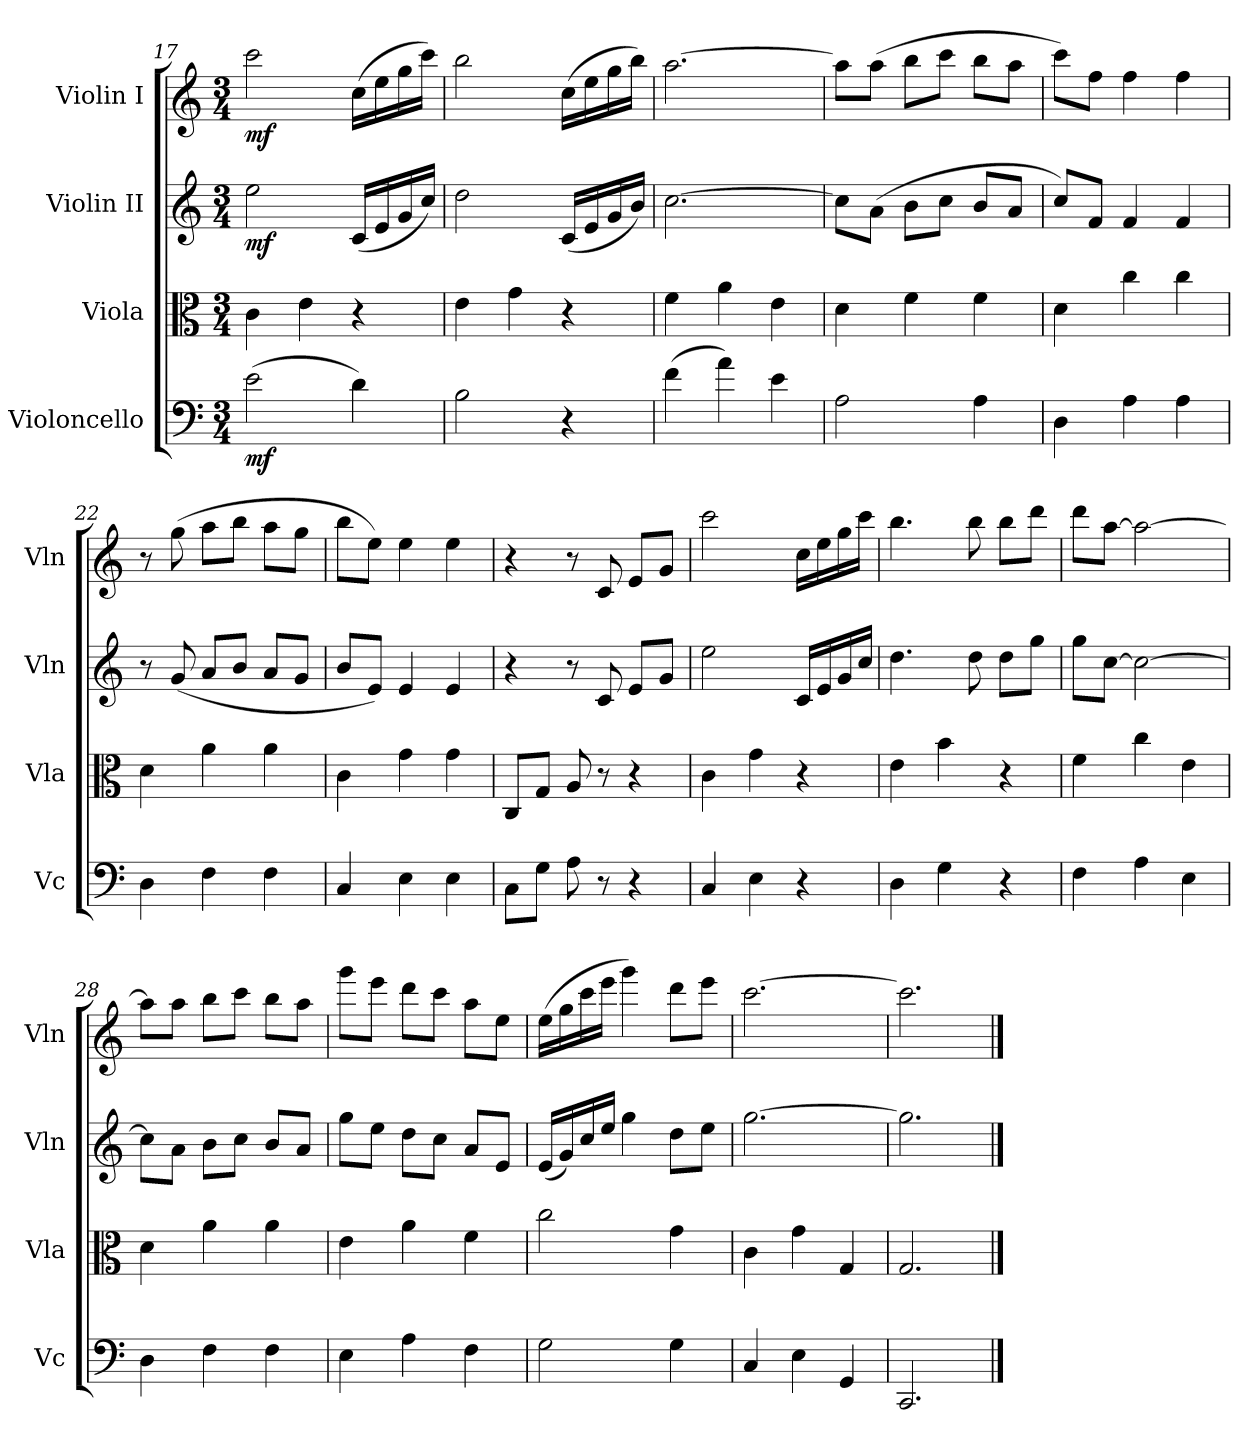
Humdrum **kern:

**kern	**dynam	**kern	**kern	**dynam	**kern	**dynam
*part4	*part4	*part3	*part2	*part2	*part1	*part1
*staff4	*staff4	*staff3	*staff2	*staff2	*staff1	*staff1
*I"Violoncello	*	*I"Viola	*I"Violin II	*	*I"Violin I	*
*I'Vc	*	*I'Vla	*I'Vln	*	*I'Vln	*
!!LO:PB:g=z
*clefF4	*	*clefC3	*clefG2	*	*clefG2	*
*k[]	*	*k[]	*k[]	*	*k[]	*
*M3/4	*	*M3/4	*M3/4	*	*M3/4	*
=17	=17	=17	=17	=17	=17	=17
!	!LO:DY:b	!	!	!LO:DY:b	!	!LO:DY:b
(>2e\	mf	4c\	2ee\	mf	2ccc\	mf
.	.	4e\	.	.	.	.
4d\)	.	4r	(<16c/LL	.	(>16cc\LL	.
.	.	.	16e/	.	16ee\	.
.	.	.	16g/	.	16gg\	.
.	.	.	16cc/JJ)	.	16ccc\JJ)	.
=18	=18	=18	=18	=18	=18	=18
2B\	.	4e\	2dd\	.	2bb\	.
.	.	4g\	.	.	.	.
4r	.	4r	(<16c/LL	.	(>16cc\LL	.
.	.	.	16e/	.	16ee\	.
.	.	.	16g/	.	16gg\	.
.	.	.	16b/JJ)	.	16bb\JJ)	.
=19	=19	=19	=19	=19	=19	=19
(>4f\	.	4f\	[2.cc\	.	[2.aa\	.
4a\)	.	4a\	.	.	.	.
4e\	.	4e\	.	.	.	.
=20	=20	=20	=20	=20	=20	=20
2A\	.	4d\	8cc\L]	.	8aa\L]	.
.	.	.	(>8a\J	.	(>8aa\J	.
.	.	4f\	8b\L	.	8bb\L	.
.	.	.	8cc\J	.	8ccc\J	.
4A\	.	4f\	8b/L	.	8bb\L	.
.	.	.	8a/J	.	8aa\J	.
=21	=21	=21	=21	=21	=21	=21
4D\	.	4d\	8cc/L)	.	8ccc\L)	.
.	.	.	8f/J	.	8ff\J	.
4A\	.	4cc\	4f/	.	4ff\	.
4A\	.	4cc\	4f/	.	4ff\	.
=22	=22	=22	=22	=22	=22	=22
4D\	.	4d\	8r	.	8r	.
.	.	.	(<8g/	.	(>8gg\	.
4F\	.	4a\	8a/L	.	8aa\L	.
.	.	.	8b/J	.	8bb\J	.
4F\	.	4a\	8a/L	.	8aa\L	.
.	.	.	8g/J	.	8gg\J	.
=23	=23	=23	=23	=23	=23	=23
4C/	.	4c\	8b/L	.	8bb\L	.
.	.	.	8e/J)	.	8ee\J)	.
4E\	.	4g\	4e/	.	4ee\	.
4E\	.	4g\	4e/	.	4ee\	.
!!LO:LB:g=z
=24	=24	=24	=24	=24	=24	=24
8C\L	.	8C/L	4r	.	4r	.
8G\J	.	8G/J	.	.	.	.
8A\	.	8A/	8r	.	8r	.
8r	.	8r	8c/	.	8c/	.
4r	.	4r	8e/L	.	8e/L	.
.	.	.	8g/J	.	8g/J	.
=25	=25	=25	=25	=25	=25	=25
4C/	.	4c\	2ee\	.	2ccc\	.
4E\	.	4g\	.	.	.	.
4r	.	4r	16c/LL	.	16cc\LL	.
.	.	.	16e/	.	16ee\	.
.	.	.	16g/	.	16gg\	.
.	.	.	16cc/JJ	.	16ccc\JJ	.
=26	=26	=26	=26	=26	=26	=26
4D\	.	4e\	4.dd\	.	4.bb\	.
4G\	.	4b\	.	.	.	.
.	.	.	8dd\	.	8bb\	.
4r	.	4r	8dd\L	.	8bb\L	.
.	.	.	8gg\J	.	8ddd\J	.
=27	=27	=27	=27	=27	=27	=27
4F\	.	4f\	8gg\L	.	8ddd\L	.
.	.	.	[8cc\J	.	[8aa\J	.
4A\	.	4cc\	2cc\_	.	2aa\_	.
4E\	.	4e\	.	.	.	.
=28	=28	=28	=28	=28	=28	=28
4D\	.	4d\	8cc\L]	.	8aa\L]	.
.	.	.	8a\J	.	8aa\J	.
4F\	.	4a\	8b\L	.	8bb\L	.
.	.	.	8cc\J	.	8ccc\J	.
4F\	.	4a\	8b/L	.	8bb\L	.
.	.	.	8a/J	.	8aa\J	.
=29	=29	=29	=29	=29	=29	=29
4E\	.	4e\	8gg\L	.	8ggg\L	.
.	.	.	8ee\J	.	8eee\J	.
4A\	.	4a\	8dd\L	.	8ddd\L	.
.	.	.	8cc\J	.	8ccc\J	.
4F\	.	4f\	8a/L	.	8aa\L	.
.	.	.	8e/J	.	8ee\J	.
!!LO:LB:g=z
=30	=30	=30	=30	=30	=30	=30
2G\	.	2cc\	(<16e/LL	.	(>16ee\LL	.
.	.	.	16g/)	.	16gg\	.
.	.	.	16cc/	.	16ccc\	.
.	.	.	16ee/JJ	.	16eee\JJ	.
.	.	.	4gg\	.	4ggg\)	.
4G\	.	4g\	8dd\L	.	8ddd\L	.
.	.	.	8ee\J	.	8eee\J	.
=31	=31	=31	=31	=31	=31	=31
4C/	.	4c\	[2.gg\	.	[2.ccc\	.
4E\	.	4g\	.	.	.	.
4GG/	.	4G/	.	.	.	.
=32	=32	=32	=32	=32	=32	=32
2.CC/	.	2.G/	2.gg\]	.	2.ccc\]	.
==	==	==	==	==	==	==
*-	*-	*-	*-	*-	*-	*-
